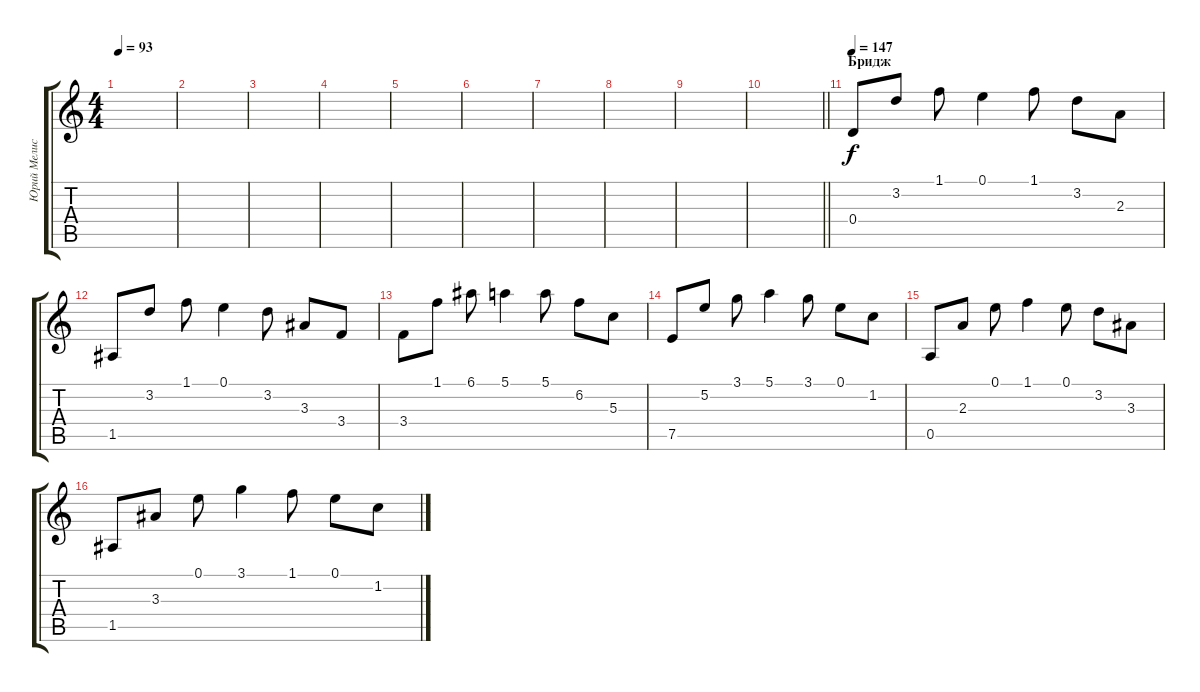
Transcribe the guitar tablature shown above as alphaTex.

\track ("Юрий Мелисов" "Юрий Мелис") {instrument electricguitarclean}
\staff {score tabs}
\tuning (E4 B3 G3 D3 A2 E2) {hide}
\ts (4 4)
\tempo 93
\clef g2
\ks c
|
|
|
|
|
|
|
|
|
\barLineRight lightlight
|
\section ("" "Бридж")
\tempo 147
0.4.8 3.2.8 1.1.8 0.1.4 1.1.8 3.2.8 2.3.8 |
1.5.8 3.2.8 1.1.8 0.1.4 3.2.8 3.3.8 3.4.8 |
3.4.8 1.1.8 6.1.8 5.1.4 5.1.8 6.2.8 5.3.8 |
7.5.8 5.2.8 3.1.8 5.1.4 3.1.8 0.1.8 1.2.8 |
0.5.8 2.3.8 0.1.8 1.1.4 0.1.8 3.2.8 3.3.8 |
1.5.8 3.3.8 0.1.8 3.1.4 1.1.8 0.1.8 1.2.8
